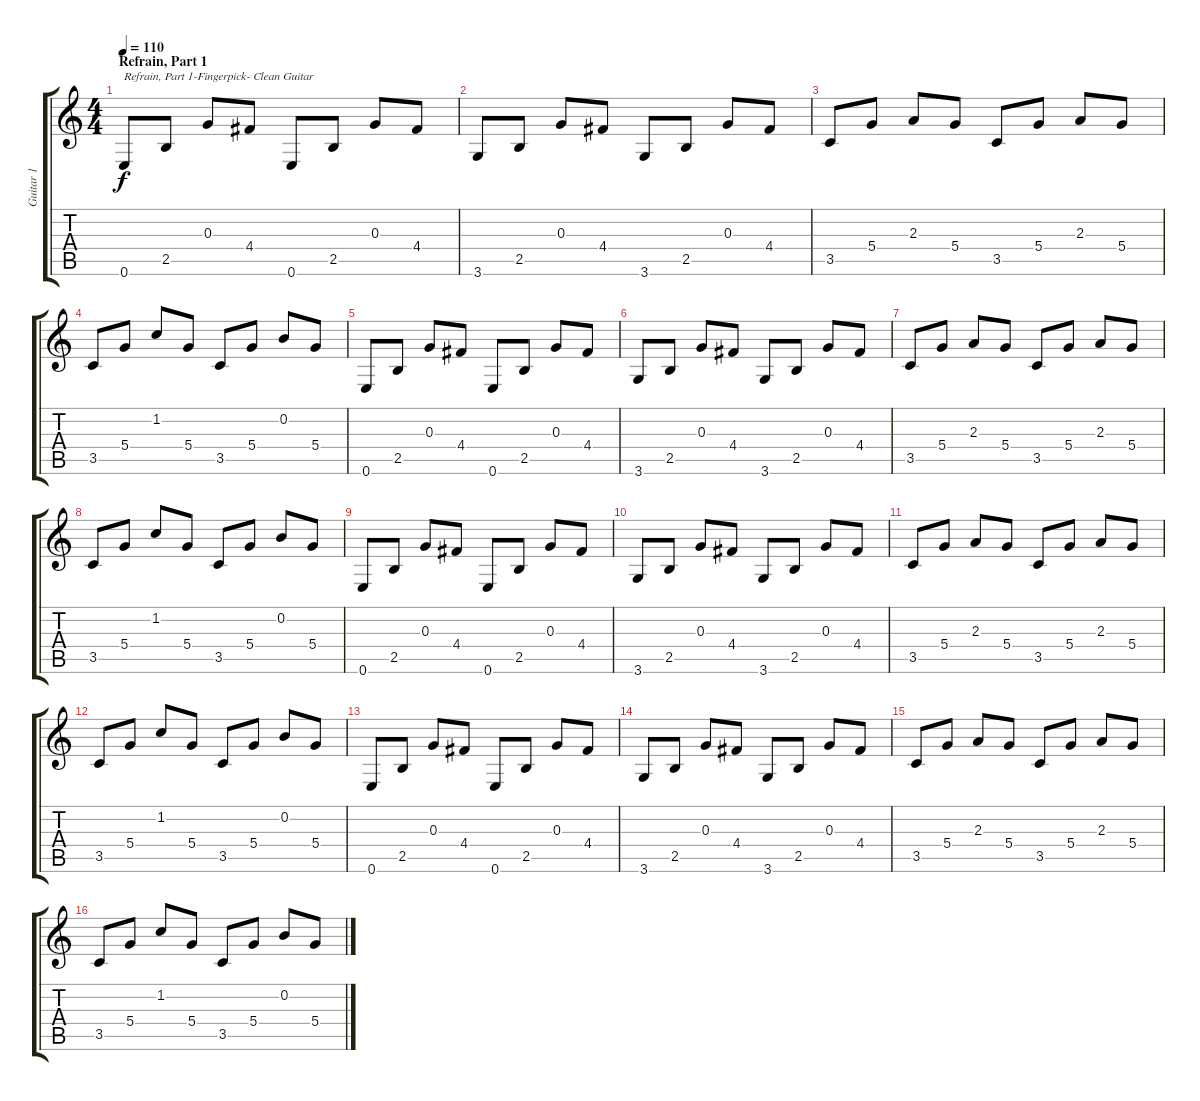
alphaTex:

\track ("Guitar 1" "Guitar 1") {instrument overdrivenguitar}
\staff {score tabs}
\tuning (E4 B3 G3 D3 A2 E2) {hide}
\ts (4 4)
\section ("" "Refrain, Part 1")
\tempo 110
\clef g2
\ks c
0.6.8{txt "Refrain, Part 1-Fingerpick- Clean Guitar" dy f instrument acousticguitarnylon} 2.5.8 0.3.8 4.4.8 0.6.8 2.5.8 0.3.8 4.4.8 |
3.6.8 2.5.8 0.3.8 4.4.8 3.6.8 2.5.8 0.3.8 4.4.8 |
3.5.8 5.4.8 2.3.8 5.4.8 3.5.8 5.4.8 2.3.8 5.4.8 |
3.5.8 5.4.8 1.2.8 5.4.8 3.5.8 5.4.8 0.2.8 5.4.8 |
0.6.8 2.5.8 0.3.8 4.4.8 0.6.8 2.5.8 0.3.8 4.4.8 |
3.6.8 2.5.8 0.3.8 4.4.8 3.6.8 2.5.8 0.3.8 4.4.8 |
3.5.8 5.4.8 2.3.8 5.4.8 3.5.8 5.4.8 2.3.8 5.4.8 |
3.5.8 5.4.8 1.2.8 5.4.8 3.5.8 5.4.8 0.2.8 5.4.8 |
0.6.8 2.5.8 0.3.8 4.4.8 0.6.8 2.5.8 0.3.8 4.4.8 |
3.6.8 2.5.8 0.3.8 4.4.8 3.6.8 2.5.8 0.3.8 4.4.8 |
3.5.8 5.4.8 2.3.8 5.4.8 3.5.8 5.4.8 2.3.8 5.4.8 |
3.5.8 5.4.8 1.2.8 5.4.8 3.5.8 5.4.8 0.2.8 5.4.8 |
0.6.8 2.5.8 0.3.8 4.4.8 0.6.8 2.5.8 0.3.8 4.4.8 |
3.6.8 2.5.8 0.3.8 4.4.8 3.6.8 2.5.8 0.3.8 4.4.8 |
3.5.8 5.4.8 2.3.8 5.4.8 3.5.8 5.4.8 2.3.8 5.4.8 |
3.5.8 5.4.8 1.2.8 5.4.8 3.5.8 5.4.8 0.2.8 5.4.8
